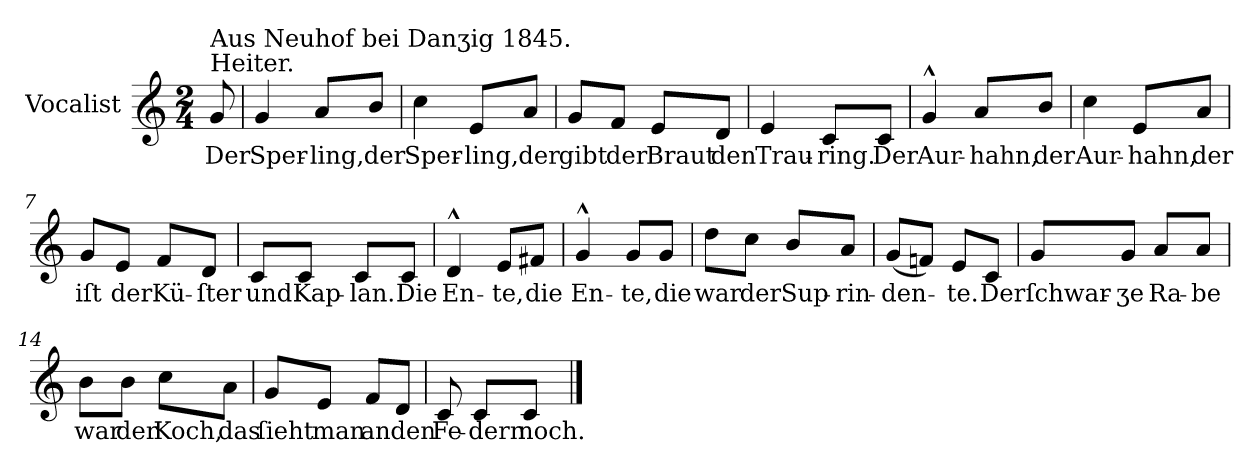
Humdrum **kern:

**kern	**text
*part1	*part1
*staff1	*staff1
*I"Vocalist	*
*k[]	*
*C:	*
*M2/4	*
=	=
!LO:TX:a:t=Heiter.	!
!LO:TX:a:t=Aus Neuhof bei Danʒig 1845.	!
8g	Der
=1	=1
4g	Sper-
8aL	-ling,
8bJ	der
=2	=2
4cc	Sper-
8eL	-ling,
8aJ	der
=3	=3
8gL	gibt
8fJ	der
8eL	Braut
8dJ	den
=4	=4
4e	Trau-
8cL	-ring.
8cJ	Der
=5	=5
4g^^	Aur-
8aL	-hahn,
8bJ	der
=6	=6
4cc	Aur-
8eL	-hahn,
8aJ	der
=7	=7
8gL	iſt
8eJ	der
8fL	Kü-
8dJ	-ſter
=8	=8
8cL	und
8cJ	Kap-
8cL	-lan.
8cJ	Die
=9	=9
4d^^	En-
8eL	-te,
8f#XJ	die
=10	=10
4g^^	En-
8gL	-te,
8gJ	die
=11	=11
8ddL	war
8ccJ	der
8bL	Sup-
8aJ	-rin-
=12	=12
(8gL	-den-
8fnJ)	.
8eL	-te.
8cJ	Der
=13	=13
8gL	ſchwar-
8gJ	-ʒe
8aL	Ra-
8aJ	-be
=14	=14
8bL	war
8bJ	der
8ccL	Koch,
8aJ	das
=15	=15
8gL	ſieht
8eJ	man
8fL	an
8dJ	den
=16	=16
8c	Fe-
8cL	-dern
8cJ	noch.
==	==
*-	*-
